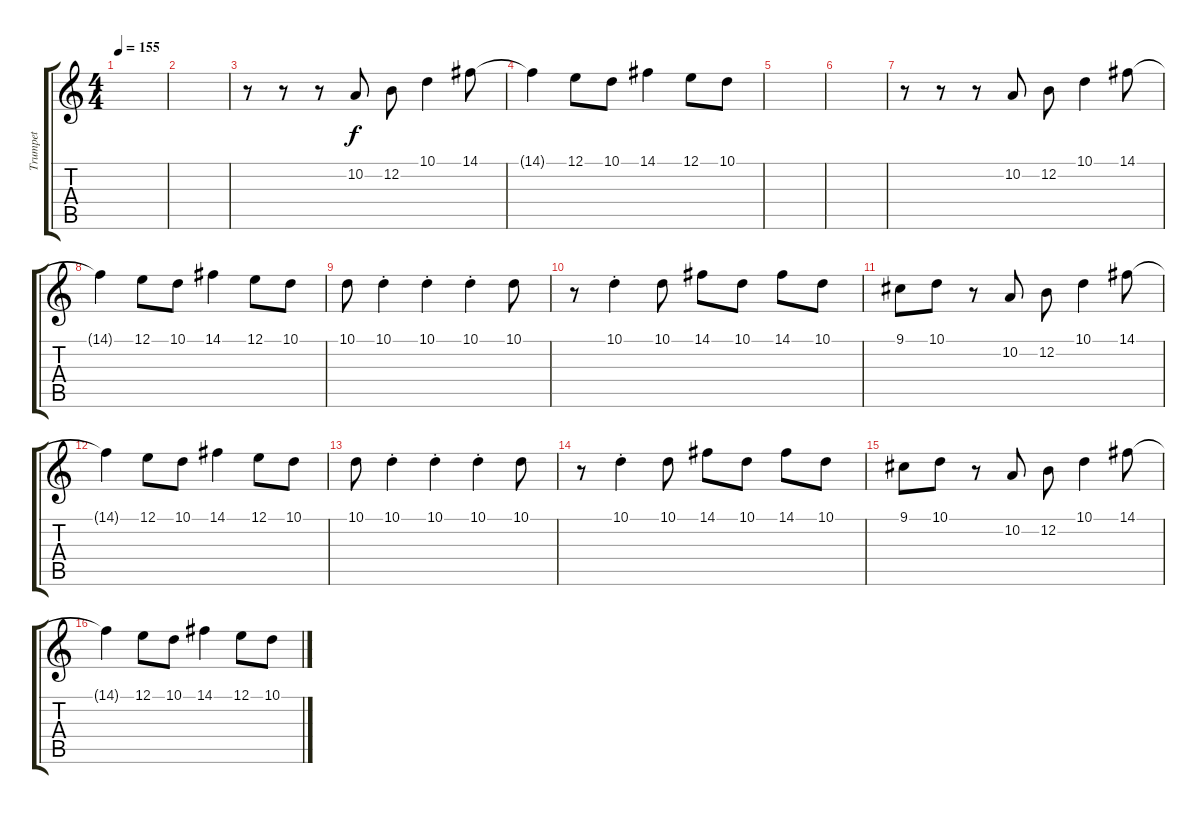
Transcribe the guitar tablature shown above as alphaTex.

\track ("Trumpet" "Trumpet") {instrument trumpet}
\staff {score tabs}
\tuning (E4 B3 G3 D3 A2 E2) {hide}
\ts (4 4)
\tempo 155
\clef g2
\ks c
|
|
r.8 r.8 r.8 10.2.8 12.2.8 10.1.4 14.1.8 |
14.1{t}.4 12.1.8 10.1.8 14.1.4 12.1.8 10.1.8 |
|
|
r.8 r.8 r.8 10.2.8 12.2.8 10.1.4 14.1.8 |
14.1{t}.4 12.1.8 10.1.8 14.1.4 12.1.8 10.1.8 |
10.1.8 10.1{st}.4 10.1{st}.4 10.1{st}.4 10.1.8 |
r.8 10.1{st}.4 10.1.8 14.1.8 10.1.8 14.1.8 10.1.8 |
9.1.8 10.1.8 r.8 10.2.8 12.2.8 10.1.4 14.1.8 |
14.1{t}.4 12.1.8 10.1.8 14.1.4 12.1.8 10.1.8 |
10.1.8 10.1{st}.4 10.1{st}.4 10.1{st}.4 10.1.8 |
r.8 10.1{st}.4 10.1.8 14.1.8 10.1.8 14.1.8 10.1.8 |
9.1.8 10.1.8 r.8 10.2.8 12.2.8 10.1.4 14.1.8 |
14.1{t}.4 12.1.8 10.1.8 14.1.4 12.1.8 10.1.8
